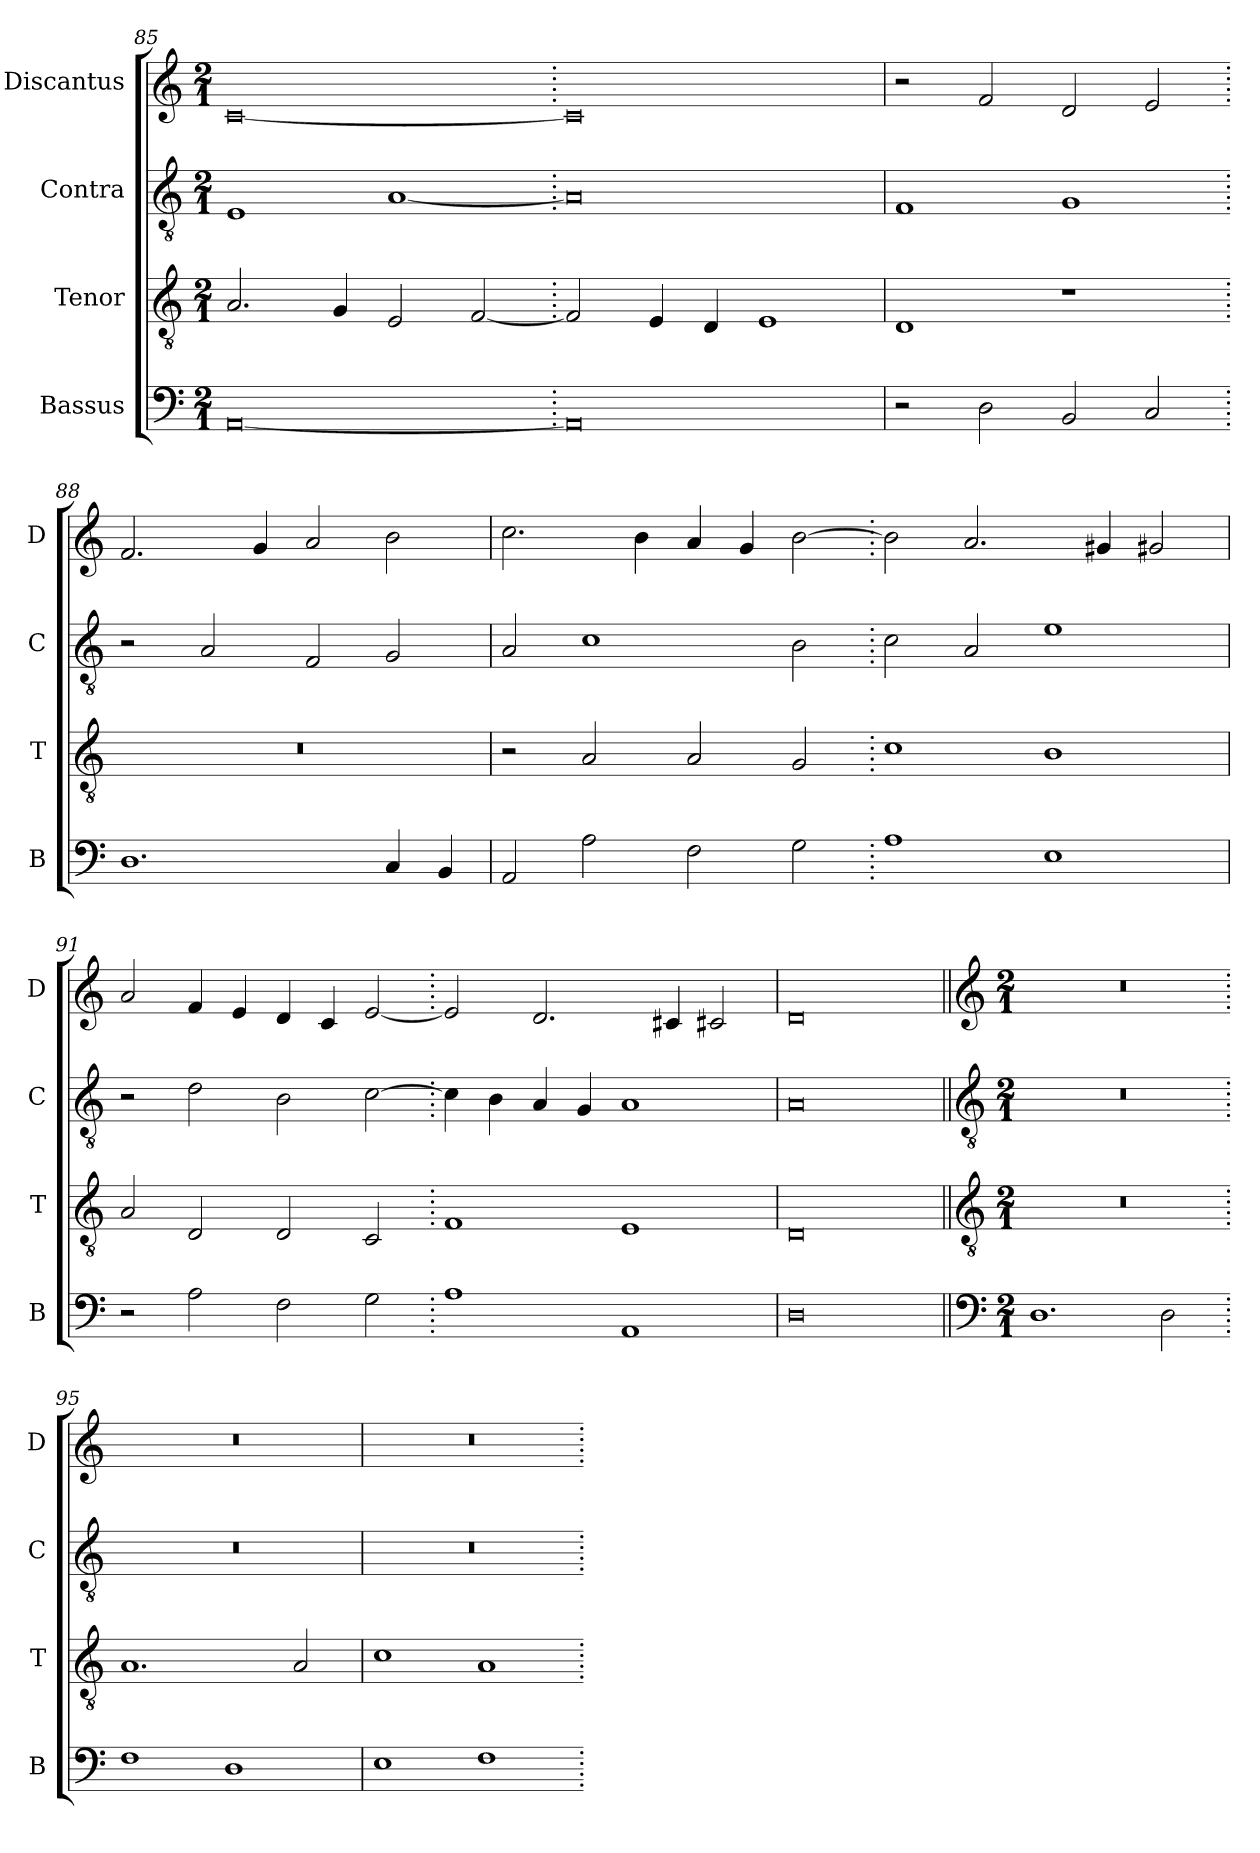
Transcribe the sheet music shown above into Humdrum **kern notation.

**kern	**kern	**kern	**kern
*part4	*part3	*part2	*part1
*staff4	*staff3	*staff2	*staff1
*I"Bassus	*I"Tenor	*I"Contra	*I"Discantus
*I'B	*I'T	*I'C	*I'D
*clefF4	*clefGv2	*clefGv2	*clefG2
*k[]	*k[]	*k[]	*k[]
*M2/1	*M2/1	*M2/1	*M2/1
=85	=85	=85	=85
[0AA	2.A/	1E	[0c
.	4G/	.	.
.	2E/	[1A	.
.	[2F/	.	.
=86.	=86.	=86.	=86.
0AA]	2F/]	0A]	0c]
.	4E/	.	.
.	4D/	.	.
.	1E	.	.
=87	=87	=87	=87
2r	1D	1F	2r
2D\	.	.	2f/
2BB/	1r	1G	2d/
2C/	.	.	2e/
=88.	=88.	=88.	=88.
1.D	0r	2r	2.f/
.	.	2A/	.
.	.	.	4g/
.	.	2F/	2a/
4C/	.	2G/	2b\
4BB/	.	.	.
=89	=89	=89	=89
2AA/	2r	2A/	2.cc\
2A\	2A/	1c	.
.	.	.	4b\
2F\	2A/	.	4a/
.	.	.	4g/
2G\	2G/	2B\	[2b\
=90.	=90.	=90.	=90.
1A	1c	2c\	2b\]
.	.	2A/	2.a/
1E	1B	1e	.
.	.	.	4g#X/
.	.	.	2g#X/
=91	=91	=91	=91
2r	2A/	2r	2a/
2A\	2D/	2d\	4f/
.	.	.	4e/
2F\	2D/	2B\	4d/
.	.	.	4c/
2G\	2C/	[2c\	[2e/
=92.	=92.	=92.	=92.
1A	1F	4c\]	2e/]
.	.	4B\	.
.	.	4A/	2.d/
.	.	4G/	.
1AA	1E	1A	.
.	.	.	4c#X/
.	.	.	2c#X/
=93	=93	=93	=93
0D	0D	0A	0d
!!LO:LB:g=z
=94||	=94||	=94||	=94||
*clefF4	*clefGv2	*clefGv2	*clefG2
*k[]	*k[]	*k[]	*k[]
*M2/1	*M2/1	*M2/1	*M2/1
1.D	0r	0r	0r
2D\	.	.	.
=95.	=95.	=95.	=95.
1F	1.A	0r	0r
1D	.	.	.
.	2A/	.	.
=96	=96	=96	=96
1E	1c	0r	0r
1F	1A	.	.
=.	=.	=.	=.
*-	*-	*-	*-
